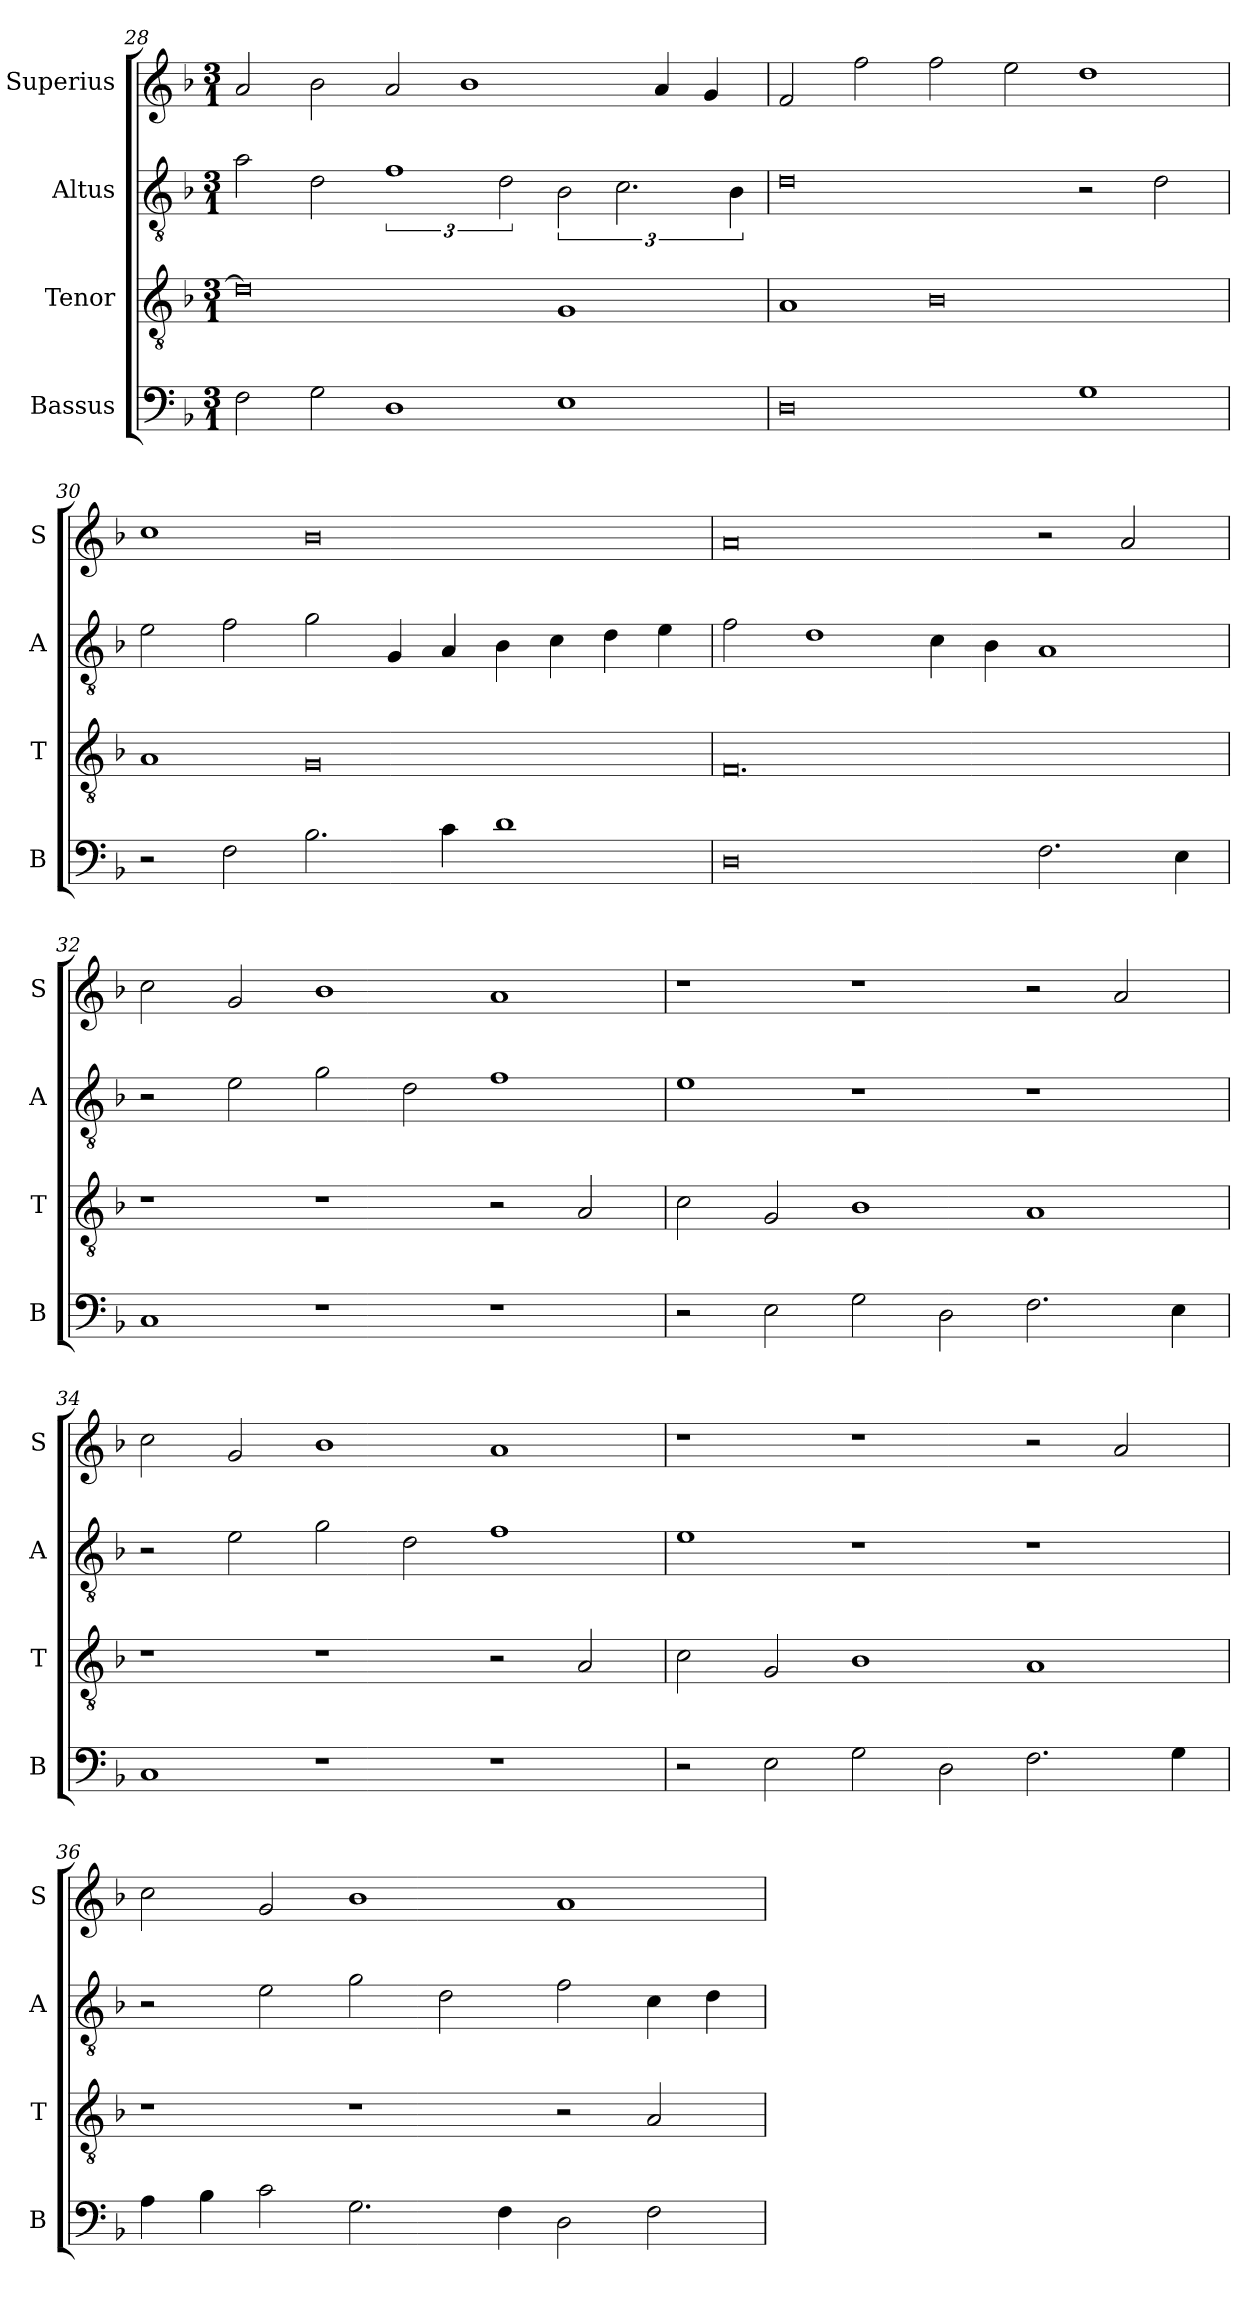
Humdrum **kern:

**kern	**kern	**kern	**kern
*part4	*part3	*part2	*part1
*staff4	*staff3	*staff2	*staff1
*I"Bassus	*I"Tenor	*I"Altus	*I"Superius
*I'B	*I'T	*I'A	*I'S
*clefF4	*clefGv2	*clefGv2	*clefG2
*k[b-]	*k[b-]	*k[b-]	*k[b-]
*M3/1	*M3/1	*M3/1	*M3/1
=28	=28	=28	=28
2F\	0d]	2a\	2a/
2G\	.	2d\	2b-\
1D	.	3%2f	2a/
.	.	.	1b-
.	.	3d\	.
1E	1G	3B-\	.
.	.	3.c\	.
.	.	.	4a/
.	.	.	4g/
.	.	6B-\	.
=29	=29	=29	=29
0D	1A	0d	2f/
.	.	.	2ff\
.	0B-	.	2ff\
.	.	.	2ee\
1G	.	2r	1dd
.	.	2d\	.
=30	=30	=30	=30
2r	1A	2e\	1cc
2F\	.	2f\	.
2.B-\	0G	2g\	0b-
.	.	4G/	.
4c\	.	4A/	.
1d	.	4B-\	.
.	.	4c\	.
.	.	4d\	.
.	.	4e\	.
=31	=31	=31	=31
0D	0.F	2f\	0a
.	.	1d	.
.	.	4c\	.
.	.	4B-\	.
2.F\	.	1A	2r
.	.	.	2a/
4E\	.	.	.
=32	=32	=32	=32
1C	1r	2r	2cc\
.	.	2e\	2g/
1r	1r	2g\	1b-
.	.	2d\	.
1r	2r	1f	1a
.	2A/	.	.
=33	=33	=33	=33
2r	2c\	1e	1r
2E\	2G/	.	.
2G\	1B-	1r	1r
2D\	.	.	.
2.F\	1A	1r	2r
.	.	.	2a/
4E\	.	.	.
=34	=34	=34	=34
1C	1r	2r	2cc\
.	.	2e\	2g/
1r	1r	2g\	1b-
.	.	2d\	.
1r	2r	1f	1a
.	2A/	.	.
=35	=35	=35	=35
2r	2c\	1e	1r
2E\	2G/	.	.
2G\	1B-	1r	1r
2D\	.	.	.
2.F\	1A	1r	2r
.	.	.	2a/
4G\	.	.	.
=36	=36	=36	=36
4A\	1r	2r	2cc\
4B-\	.	.	.
2c\	.	2e\	2g/
2.G\	1r	2g\	1b-
.	.	2d\	.
4F\	.	.	.
2D\	2r	2f\	1a
2F\	2A/	4c\	.
.	.	4d\	.
=	=	=	=
*-	*-	*-	*-
